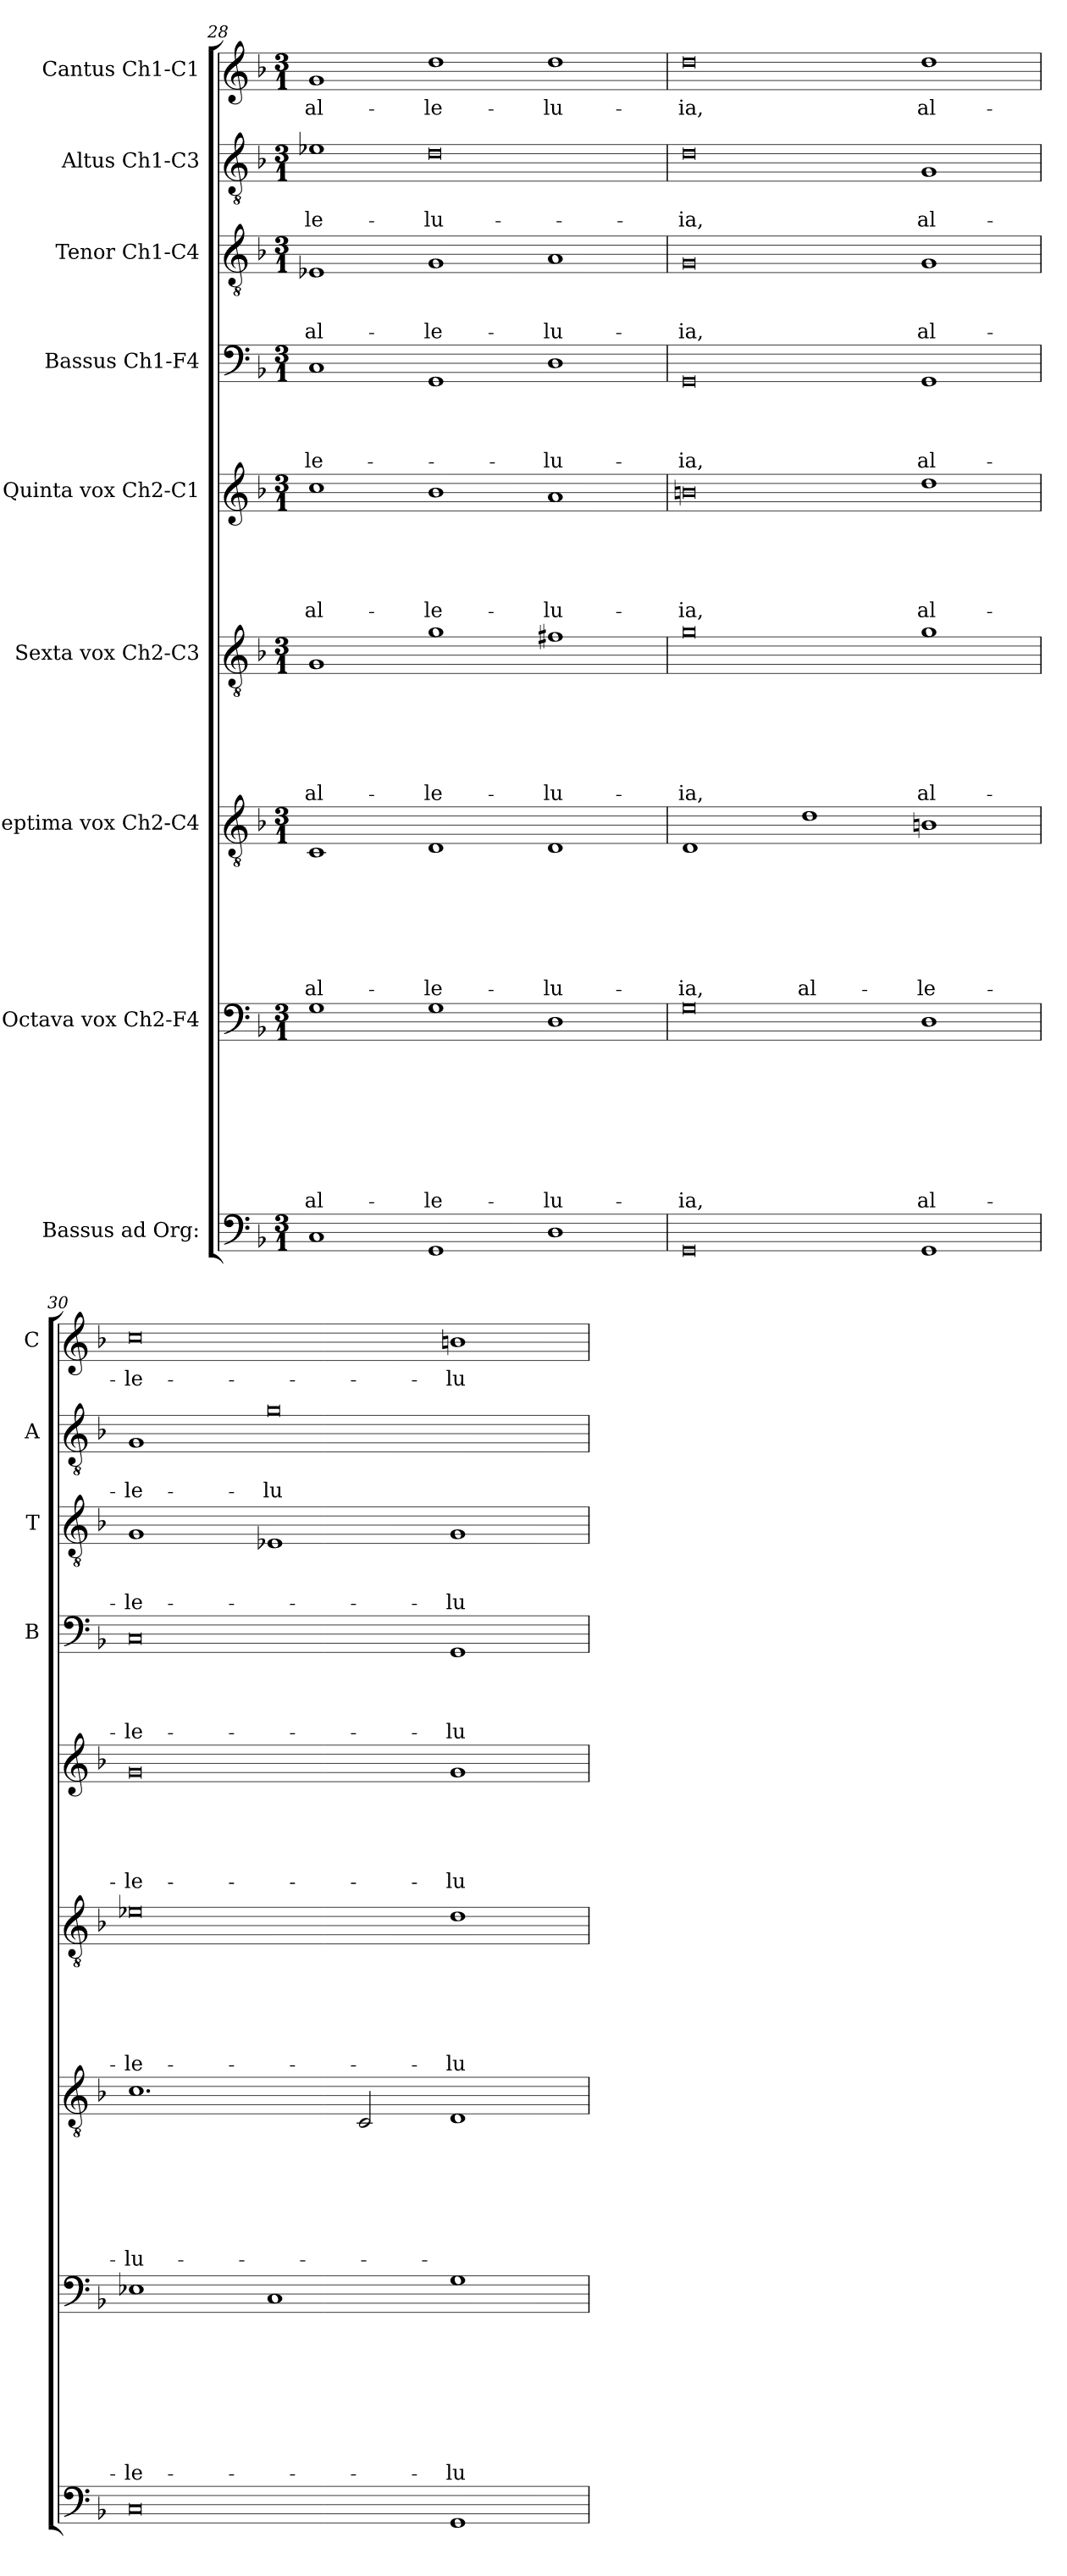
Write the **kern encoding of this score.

**kern	**kern	**text	**text	**text	**text	**text	**text	**text	**text	**kern	**text	**text	**text	**text	**text	**text	**text	**kern	**text	**text	**text	**text	**text	**text	**kern	**text	**text	**text	**text	**text	**kern	**text	**text	**text	**text	**kern	**text	**text	**text	**kern	**text	**text	**kern	**text
*part9	*part8	*part8	*part8	*part8	*part8	*part8	*part8	*part8	*part8	*part7	*part7	*part7	*part7	*part7	*part7	*part7	*part7	*part6	*part6	*part6	*part6	*part6	*part6	*part6	*part5	*part5	*part5	*part5	*part5	*part5	*part4	*part4	*part4	*part4	*part4	*part3	*part3	*part3	*part3	*part2	*part2	*part2	*part1	*part1
*staff9	*staff8	*staff8	*staff8	*staff8	*staff8	*staff8	*staff8	*staff8	*staff8	*staff7	*staff7	*staff7	*staff7	*staff7	*staff7	*staff7	*staff7	*staff6	*staff6	*staff6	*staff6	*staff6	*staff6	*staff6	*staff5	*staff5	*staff5	*staff5	*staff5	*staff5	*staff4	*staff4	*staff4	*staff4	*staff4	*staff3	*staff3	*staff3	*staff3	*staff2	*staff2	*staff2	*staff1	*staff1
*I"Bassus ad Org:	*I"Octava vox Ch2-F4	*	*	*	*	*	*	*	*	*I"Septima vox Ch2-C4	*	*	*	*	*	*	*	*I"Sexta vox Ch2-C3	*	*	*	*	*	*	*I"Quinta vox Ch2-C1	*	*	*	*	*	*I"Bassus Ch1-F4	*	*	*	*	*I"Tenor Ch1-C4	*	*	*	*I"Altus Ch1-C3	*	*	*I"Cantus Ch1-C1	*
*	*	*	*	*	*	*	*	*	*	*	*	*	*	*	*	*	*	*	*	*	*	*	*	*	*	*	*	*	*	*	*I'B	*	*	*	*	*I'T	*	*	*	*I'A	*	*	*I'C	*
*clefF4	*clefF4	*	*	*	*	*	*	*	*	*clefGv2	*	*	*	*	*	*	*	*clefGv2	*	*	*	*	*	*	*clefG2	*	*	*	*	*	*clefF4	*	*	*	*	*clefGv2	*	*	*	*clefGv2	*	*	*clefG2	*
*k[b-]	*k[b-]	*	*	*	*	*	*	*	*	*k[b-]	*	*	*	*	*	*	*	*k[b-]	*	*	*	*	*	*	*k[b-]	*	*	*	*	*	*k[b-]	*	*	*	*	*k[b-]	*	*	*	*k[b-]	*	*	*k[b-]	*
*F:	*F:	*	*	*	*	*	*	*	*	*F:	*	*	*	*	*	*	*	*F:	*	*	*	*	*	*	*F:	*	*	*	*	*	*F:	*	*	*	*	*F:	*	*	*	*F:	*	*	*F:	*
*M3/1	*M3/1	*	*	*	*	*	*	*	*	*M3/1	*	*	*	*	*	*	*	*M3/1	*	*	*	*	*	*	*M3/1	*	*	*	*	*	*M3/1	*	*	*	*	*M3/1	*	*	*	*M3/1	*	*	*M3/1	*
=28	=28	=28	=28	=28	=28	=28	=28	=28	=28	=28	=28	=28	=28	=28	=28	=28	=28	=28	=28	=28	=28	=28	=28	=28	=28	=28	=28	=28	=28	=28	=28	=28	=28	=28	=28	=28	=28	=28	=28	=28	=28	=28	=28	=28
!	!	!	!	!	!	!	!	!	!LO:LY:b	!	!	!	!	!	!	!	!LO:LY:b	!	!	!	!	!	!	!LO:LY:b	!	!	!	!	!	!LO:LY:b	!	!	!	!	!LO:LY:b	!	!	!	!LO:LY:b	!	!	!LO:LY:b	!	!LO:LY:b
1C	1G	.	.	.	.	.	.	.	al-	1C	.	.	.	.	.	.	al-	1G	.	.	.	.	.	al-	1cc	.	.	.	.	al-	1C	.	.	.	-le-	1E-X	.	.	al-	1e-X	.	-le-	1g	al-
!	!	!	!	!	!	!	!	!	!LO:LY:b	!	!	!	!	!	!	!	!LO:LY:b	!	!	!	!	!	!	!LO:LY:b	!	!	!	!	!	!LO:LY:b	!	!	!	!	!	!	!	!	!LO:LY:b	!	!	!LO:LY:b	!	!LO:LY:b
1GG	1G	.	.	.	.	.	.	.	-le-	1D	.	.	.	.	.	.	-le-	1g	.	.	.	.	.	-le-	1b-	.	.	.	.	-le-	1GG	.	.	.	.	1G	.	.	-le-	0d	.	-lu-	1dd	-le-
!	!	!	!	!	!	!	!	!	!LO:LY:b	!	!	!	!	!	!	!	!LO:LY:b	!	!	!	!	!	!	!LO:LY:b	!	!	!	!	!	!LO:LY:b	!	!	!	!	!LO:LY:b	!	!	!	!LO:LY:b	!	!	!	!	!LO:LY:b
1D	1D	.	.	.	.	.	.	.	-lu-	1D	.	.	.	.	.	.	-lu-	1f#X	.	.	.	.	.	-lu-	1a	.	.	.	.	-lu-	1D	.	.	.	-lu-	1A	.	.	-lu-	.	.	.	1dd	-lu-
=29	=29	=29	=29	=29	=29	=29	=29	=29	=29	=29	=29	=29	=29	=29	=29	=29	=29	=29	=29	=29	=29	=29	=29	=29	=29	=29	=29	=29	=29	=29	=29	=29	=29	=29	=29	=29	=29	=29	=29	=29	=29	=29	=29	=29
!	!	!	!	!	!	!	!	!	!LO:LY:b	!	!	!	!	!	!	!	!LO:LY:b	!	!	!	!	!	!	!LO:LY:b	!	!	!	!	!	!LO:LY:b	!	!	!	!	!LO:LY:b	!	!	!	!LO:LY:b	!	!	!LO:LY:b	!	!LO:LY:b
0GG	0G	.	.	.	.	.	.	.	-ia,	1D	.	.	.	.	.	.	-ia,	0g	.	.	.	.	.	-ia,	0bn	.	.	.	.	-ia,	0GG	.	.	.	-ia,	0G	.	.	-ia,	0d	.	-ia,	0dd	-ia,
!	!	!	!	!	!	!	!	!	!	!	!	!	!	!	!	!	!LO:LY:b	!	!	!	!	!	!	!	!	!	!	!	!	!	!	!	!	!	!	!	!	!	!	!	!	!	!	!
.	.	.	.	.	.	.	.	.	.	1d	.	.	.	.	.	.	al-	.	.	.	.	.	.	.	.	.	.	.	.	.	.	.	.	.	.	.	.	.	.	.	.	.	.	.
!	!	!	!	!	!	!	!	!	!LO:LY:b	!	!	!	!	!	!	!	!LO:LY:b	!	!	!	!	!	!	!LO:LY:b	!	!	!	!	!	!LO:LY:b	!	!	!	!	!LO:LY:b	!	!	!	!LO:LY:b	!	!	!LO:LY:b	!	!LO:LY:b
1GG	1D	.	.	.	.	.	.	.	al-	1Bn	.	.	.	.	.	.	-le-	1g	.	.	.	.	.	al-	1dd	.	.	.	.	al-	1GG	.	.	.	al-	1G	.	.	al-	1G	.	al-	1dd	al-
=30	=30	=30	=30	=30	=30	=30	=30	=30	=30	=30	=30	=30	=30	=30	=30	=30	=30	=30	=30	=30	=30	=30	=30	=30	=30	=30	=30	=30	=30	=30	=30	=30	=30	=30	=30	=30	=30	=30	=30	=30	=30	=30	=30	=30
!	!	!	!	!	!	!	!	!	!LO:LY:b	!	!	!	!	!	!	!	!LO:LY:b	!	!	!	!	!	!	!LO:LY:b	!	!	!	!	!	!LO:LY:b	!	!	!	!	!LO:LY:b	!	!	!	!LO:LY:b	!	!	!LO:LY:b	!	!LO:LY:b
0C	1E-X	.	.	.	.	.	.	.	-le-	1.c	.	.	.	.	.	.	-lu-	0e-	.	.	.	.	.	-le-	0g	.	.	.	.	-le-	0C	.	.	.	-le-	1G	.	.	-le-	1G	.	-le-	0cc	-le-
!	!	!	!	!	!	!	!	!	!	!	!	!	!	!	!	!	!	!	!	!	!	!	!	!	!	!	!	!	!	!	!	!	!	!	!	!	!	!	!	!	!	!LO:LY:b	!	!
.	1C	.	.	.	.	.	.	.	.	.	.	.	.	.	.	.	.	.	.	.	.	.	.	.	.	.	.	.	.	.	.	.	.	.	.	1E-	.	.	.	0g	.	-lu-	.	.
.	.	.	.	.	.	.	.	.	.	2C/	.	.	.	.	.	.	.	.	.	.	.	.	.	.	.	.	.	.	.	.	.	.	.	.	.	.	.	.	.	.	.	.	.	.
!	!	!	!	!	!	!	!	!	!LO:LY:b	!	!	!	!	!	!	!	!	!	!	!	!	!	!	!LO:LY:b	!	!	!	!	!	!LO:LY:b	!	!	!	!	!LO:LY:b	!	!	!	!LO:LY:b	!	!	!	!	!LO:LY:b
1GG	1G	.	.	.	.	.	.	.	-lu-	1D	.	.	.	.	.	.	.	1d	.	.	.	.	.	-lu-	1g	.	.	.	.	-lu-	1GG	.	.	.	-lu-	1G	.	.	-lu-	.	.	.	1bn	-lu-
=	=	=	=	=	=	=	=	=	=	=	=	=	=	=	=	=	=	=	=	=	=	=	=	=	=	=	=	=	=	=	=	=	=	=	=	=	=	=	=	=	=	=	=	=
*-	*-	*-	*-	*-	*-	*-	*-	*-	*-	*-	*-	*-	*-	*-	*-	*-	*-	*-	*-	*-	*-	*-	*-	*-	*-	*-	*-	*-	*-	*-	*-	*-	*-	*-	*-	*-	*-	*-	*-	*-	*-	*-	*-	*-
